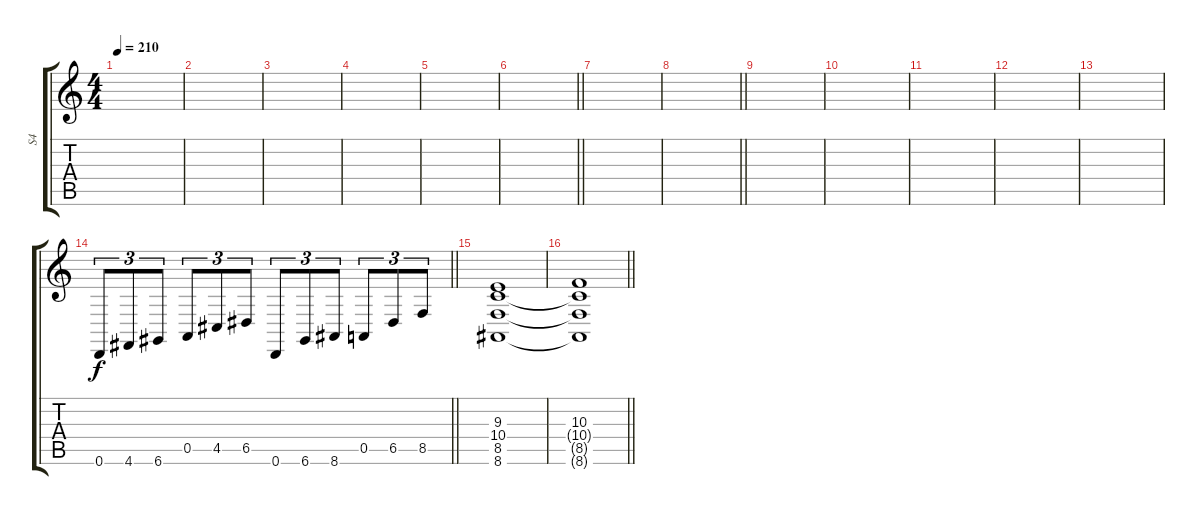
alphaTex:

\track ("S4" "S4") {instrument lead2sawtooth}
\staff {score tabs}
\tuning (E4 B3 G3 D3 A2 D2) {hide}
\ts (4 4)
\tempo 210
\clef g2
\ks c
|
|
|
|
|
\barLineRight lightlight
|
\section ("" "")
|
\barLineRight lightlight
|
|
|
|
|
|
\barLineRight lightlight
0.6.8{tu (3 2)} 4.6.8{tu (3 2)} 6.6.8{tu (3 2)} 0.5.8{tu (3 2)} 4.5.8{tu (3 2)} 6.5.8{tu (3 2)} 0.6.8{tu (3 2)} 6.6.8{tu (3 2)} 8.6.8{tu (3 2)} 0.5.8{tu (3 2)} 6.5.8{tu (3 2)} 8.5.8{tu (3 2)} |
\section ("" "")
(9.3 10.4 8.5 8.6).1 |
\barLineRight lightlight
(10.3 10.4{t} 8.5{t} 8.6{t}).1
